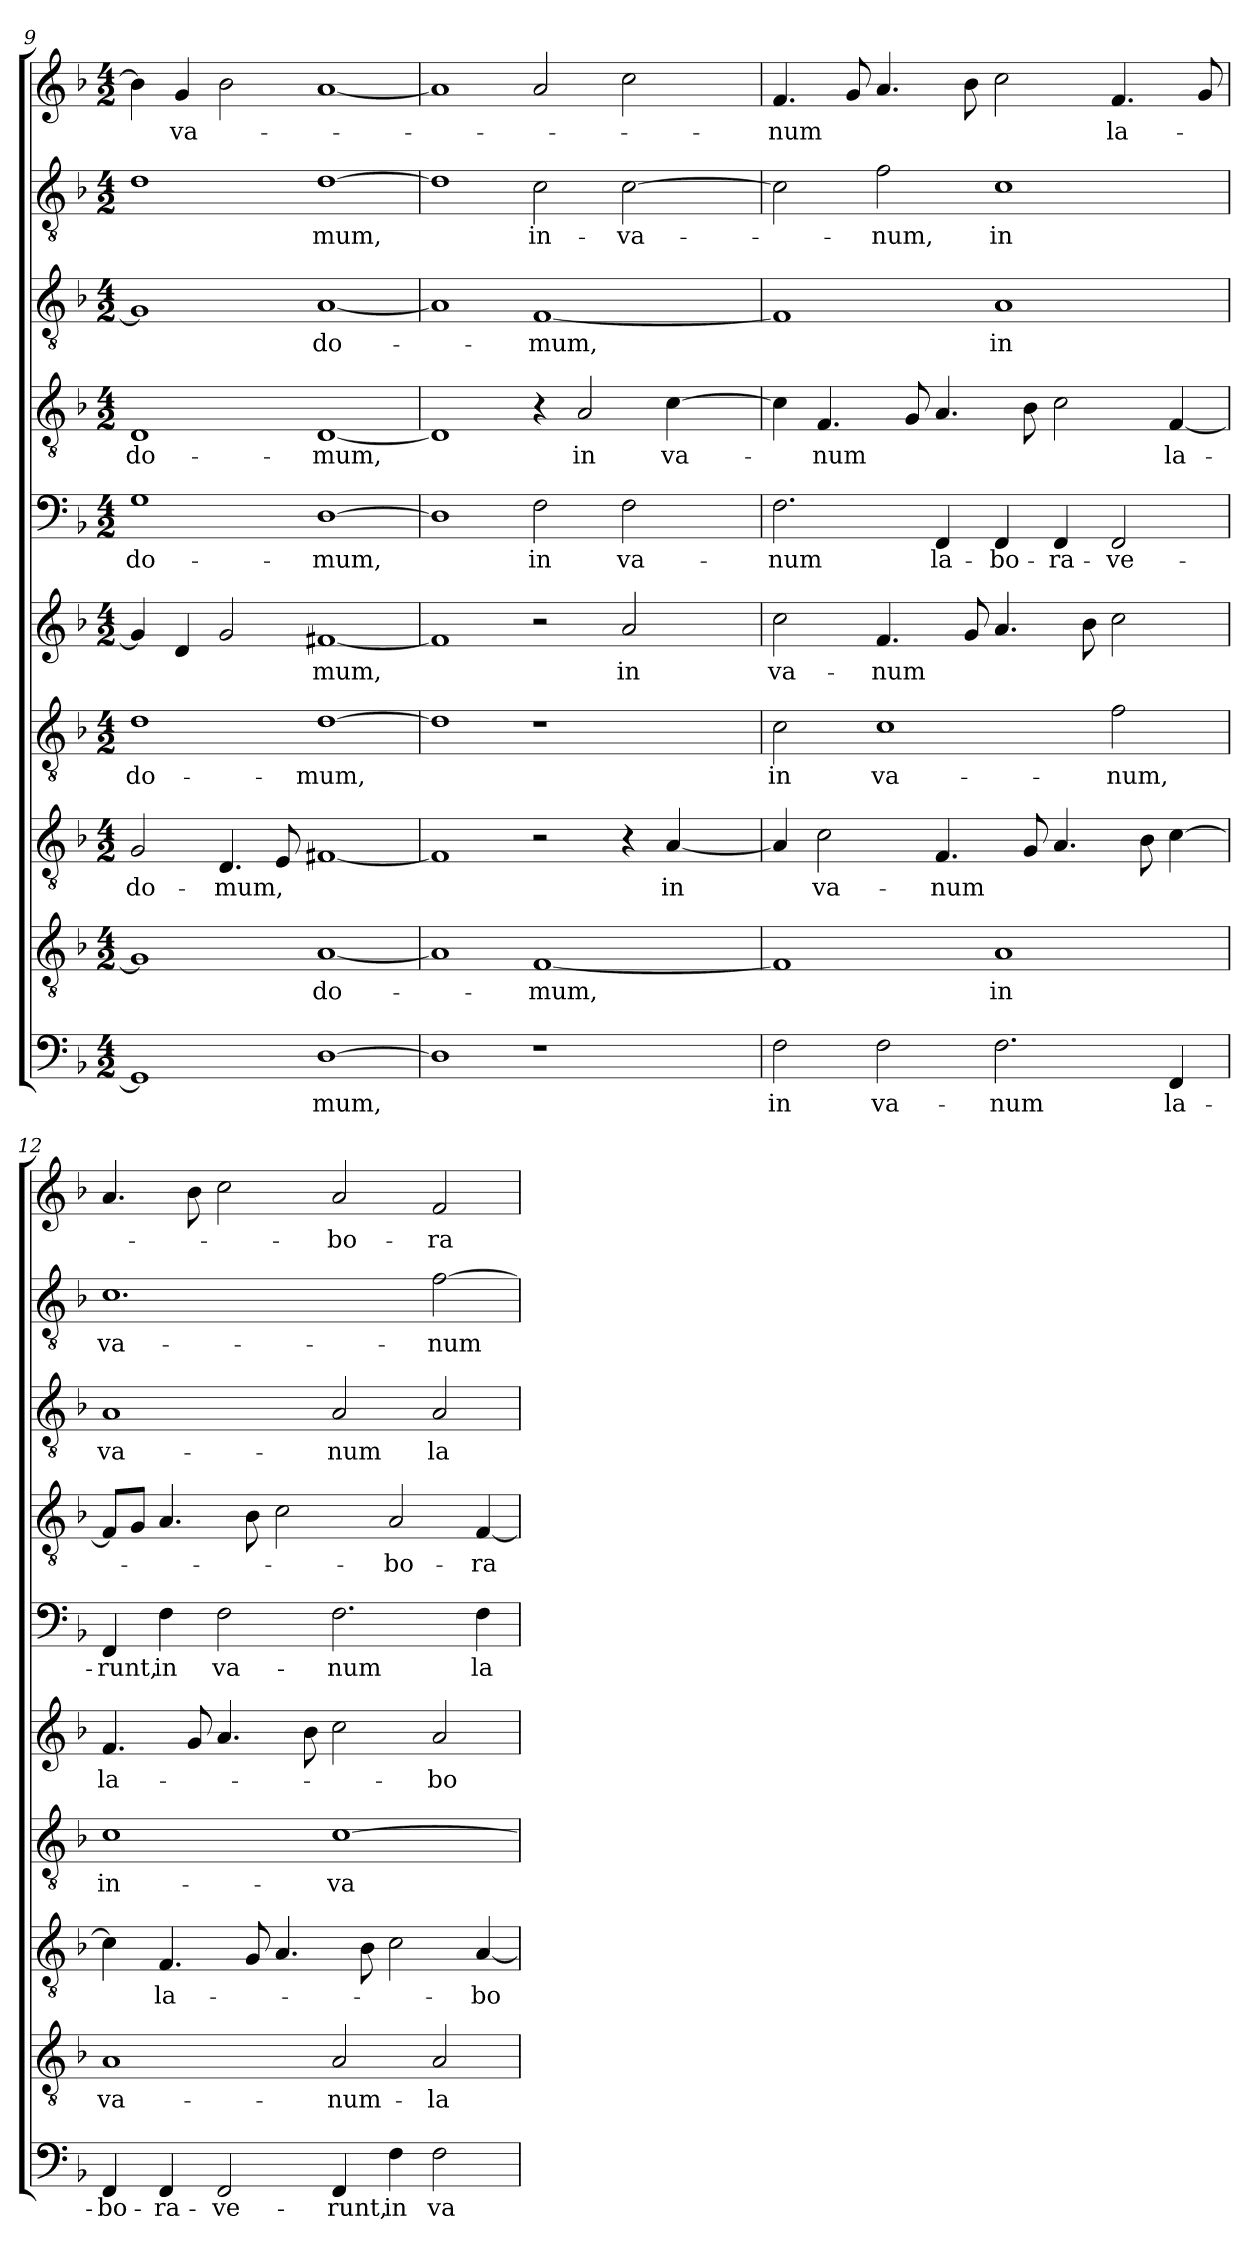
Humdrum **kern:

**kern	**text	**kern	**text	**kern	**text	**kern	**text	**kern	**text	**kern	**text	**kern	**text	**kern	**text	**kern	**text	**kern	**text
*part10	*part10	*part9	*part9	*part8	*part8	*part7	*part7	*part6	*part6	*part5	*part5	*part4	*part4	*part3	*part3	*part2	*part2	*part1	*part1
*staff10	*staff10	*staff9	*staff9	*staff8	*staff8	*staff7	*staff7	*staff6	*staff6	*staff5	*staff5	*staff4	*staff4	*staff3	*staff3	*staff2	*staff2	*staff1	*staff1
!!LO:PB:g=z
*clefF4	*	*clefGv2	*	*clefGv2	*	*clefGv2	*	*clefG2	*	*clefF4	*	*clefGv2	*	*clefGv2	*	*clefGv2	*	*clefG2	*
*k[b-]	*	*k[b-]	*	*k[b-]	*	*k[b-]	*	*k[b-]	*	*k[b-]	*	*k[b-]	*	*k[b-]	*	*k[b-]	*	*k[b-]	*
*F:	*	*F:	*	*F:	*	*F:	*	*F:	*	*F:	*	*F:	*	*F:	*	*F:	*	*F:	*
*M4/2	*	*M4/2	*	*M4/2	*	*M4/2	*	*M4/2	*	*M4/2	*	*M4/2	*	*M4/2	*	*M4/2	*	*M4/2	*
=9	=9	=9	=9	=9	=9	=9	=9	=9	=9	=9	=9	=9	=9	=9	=9	=9	=9	=9	=9
!	!	!	!	!	!LO:LY:b	!	!LO:LY:b	!	!	!	!LO:LY:b	!	!LO:LY:b	!	!	!	!	!	!
1GG]	.	1G]	.	2G/	do-	1d	do-	4g/]	.	1G	do-	1D	do-	1G]	.	1d	.	4b-\]	.
!	!	!	!	!	!	!	!	!	!	!	!	!	!	!	!	!	!	!	!LO:LY:b
.	.	.	.	.	.	.	.	4d/	.	.	.	.	.	.	.	.	.	4g/	va-
!	!	!	!	!	!LO:LY:b	!	!	!	!	!	!	!	!	!	!	!	!	!	!
.	.	.	.	4.D/	-mum,	.	.	2g/	.	.	.	.	.	.	.	.	.	2b-\	.
.	.	.	.	8E/	.	.	.	.	.	.	.	.	.	.	.	.	.	.	.
!	!LO:LY:b	!	!LO:LY:b	!	!	!	!LO:LY:b	!	!LO:LY:b	!	!LO:LY:b	!	!LO:LY:b	!	!LO:LY:b	!	!LO:LY:b	!	!
[1D	-mum,	[1A	do-	[1F#X	.	[1d	-mum,	[1f#X	-mum,	[1D	-mum,	[1D	-mum,	[1A	do-	[1d	-mum,	[1a	.
=10	=10	=10	=10	=10	=10	=10	=10	=10	=10	=10	=10	=10	=10	=10	=10	=10	=10	=10	=10
1D]	.	1A]	.	1F#]	.	1d]	.	1f#]	.	1D]	.	1D]	.	1A]	.	1d]	.	1a]	.
!	!	!	!LO:LY:b	!	!	!	!	!	!	!	!LO:LY:b	!	!	!	!LO:LY:b	!	!LO:LY:b	!	!
1r	.	[1F	-mum,	2r	.	1r	.	2r	.	2F\	in	4r	.	[1F	-mum,	2c\	in-	2a/	.
!	!	!	!	!	!	!	!	!	!	!	!	!	!LO:LY:b	!	!	!	!	!	!
.	.	.	.	.	.	.	.	.	.	.	.	2A/	in	.	.	.	.	.	.
!	!	!	!	!	!	!	!	!	!LO:LY:b	!	!LO:LY:b	!	!	!	!	!	!LO:LY:b	!	!
.	.	.	.	4r	.	.	.	2a/	in	2F\	va-	.	.	.	.	[2c\	-va-	2cc\	.
!	!	!	!	!	!LO:LY:b	!	!	!	!	!	!	!	!LO:LY:b	!	!	!	!	!	!
.	.	.	.	[4A/	in	.	.	.	.	.	.	[4c\	va-	.	.	.	.	.	.
=11	=11	=11	=11	=11	=11	=11	=11	=11	=11	=11	=11	=11	=11	=11	=11	=11	=11	=11	=11
!	!LO:LY:b	!	!	!	!	!	!LO:LY:b	!	!LO:LY:b	!	!LO:LY:b	!	!	!	!	!	!	!	!LO:LY:b
2F\	in	1F]	.	4A/]	.	2c\	in	2cc\	va-	2.F\	-num	4c\]	.	1F]	.	2c\]	.	4.f/	-num
!	!	!	!	!	!LO:LY:b	!	!	!	!	!	!	!	!LO:LY:b	!	!	!	!	!	!
.	.	.	.	2c\	va-	.	.	.	.	.	.	4.F/	-num	.	.	.	.	.	.
.	.	.	.	.	.	.	.	.	.	.	.	.	.	.	.	.	.	8g/	.
!	!LO:LY:b	!	!	!	!	!	!LO:LY:b	!	!LO:LY:b	!	!	!	!	!	!	!	!LO:LY:b	!	!
2F\	va-	.	.	.	.	1c	va-	4.f/	-num	.	.	.	.	.	.	2f\	-num,	4.a/	.
.	.	.	.	.	.	.	.	.	.	.	.	8G/	.	.	.	.	.	.	.
!	!	!	!	!	!LO:LY:b	!	!	!	!	!	!LO:LY:b	!	!	!	!	!	!	!	!
.	.	.	.	4.F/	-num	.	.	.	.	4FF/	la-	4.A/	.	.	.	.	.	.	.
.	.	.	.	.	.	.	.	8g/	.	.	.	.	.	.	.	.	.	8b-\	.
!	!LO:LY:b	!	!LO:LY:b	!	!	!	!	!	!	!	!LO:LY:b	!	!	!	!LO:LY:b	!	!LO:LY:b	!	!
2.F\	-num	1A	in	.	.	.	.	4.a/	.	4FF/	-bo-	.	.	1A	in	1c	in	2cc\	.
.	.	.	.	8G/	.	.	.	.	.	.	.	8B-\	.	.	.	.	.	.	.
!	!	!	!	!	!	!	!	!	!	!	!LO:LY:b	!	!	!	!	!	!	!	!
.	.	.	.	4.A/	.	.	.	.	.	4FF/	-ra-	2c\	.	.	.	.	.	.	.
.	.	.	.	.	.	.	.	8b-\	.	.	.	.	.	.	.	.	.	.	.
!	!	!	!	!	!	!	!LO:LY:b	!	!	!	!LO:LY:b	!	!	!	!	!	!	!	!LO:LY:b
.	.	.	.	.	.	2f\	-num,	2cc\	.	2FF/	-ve-	.	.	.	.	.	.	4.f/	la-
.	.	.	.	8B-\	.	.	.	.	.	.	.	.	.	.	.	.	.	.	.
!	!LO:LY:b	!	!	!	!	!	!	!	!	!	!	!	!LO:LY:b	!	!	!	!	!	!
4FF/	la-	.	.	[4c\	.	.	.	.	.	.	.	[4F/	la-	.	.	.	.	.	.
.	.	.	.	.	.	.	.	.	.	.	.	.	.	.	.	.	.	8g/	.
=12	=12	=12	=12	=12	=12	=12	=12	=12	=12	=12	=12	=12	=12	=12	=12	=12	=12	=12	=12
!	!LO:LY:b	!	!LO:LY:b	!	!	!	!LO:LY:b	!	!LO:LY:b	!	!LO:LY:b	!	!	!	!LO:LY:b	!	!LO:LY:b	!	!
4FF/	-bo-	1A	va-	4c\]	.	1c	in-	4.f/	la-	4FF/	-runt,	8F/L]	.	1A	va-	1.c	va-	4.a/	.
.	.	.	.	.	.	.	.	.	.	.	.	8G/J	.	.	.	.	.	.	.
!	!LO:LY:b	!	!	!	!LO:LY:b	!	!	!	!	!	!LO:LY:b	!	!	!	!	!	!	!	!
4FF/	-ra-	.	.	4.F/	la-	.	.	.	.	4F\	in	4.A/	.	.	.	.	.	.	.
.	.	.	.	.	.	.	.	8g/	.	.	.	.	.	.	.	.	.	8b-\	.
!	!LO:LY:b	!	!	!	!	!	!	!	!	!	!LO:LY:b	!	!	!	!	!	!	!	!
2FF/	-ve-	.	.	.	.	.	.	4.a/	.	2F\	va-	.	.	.	.	.	.	2cc\	.
.	.	.	.	8G/	.	.	.	.	.	.	.	8B-\	.	.	.	.	.	.	.
.	.	.	.	4.A/	.	.	.	.	.	.	.	2c\	.	.	.	.	.	.	.
.	.	.	.	.	.	.	.	8b-\	.	.	.	.	.	.	.	.	.	.	.
!	!LO:LY:b	!	!LO:LY:b	!	!	!	!LO:LY:b	!	!	!	!LO:LY:b	!	!	!	!LO:LY:b	!	!	!	!LO:LY:b
4FF/	-runt,	2A/	-num-	.	.	[1c	-va-	2cc\	.	2.F\	-num	.	.	2A/	-num	.	.	2a/	-bo-
.	.	.	.	8B-\	.	.	.	.	.	.	.	.	.	.	.	.	.	.	.
!	!LO:LY:b	!	!	!	!	!	!	!	!	!	!	!	!LO:LY:b	!	!	!	!	!	!
4F\	in	.	.	2c\	.	.	.	.	.	.	.	2A/	-bo-	.	.	.	.	.	.
!	!LO:LY:b	!	!LO:LY:b	!	!	!	!	!	!LO:LY:b	!	!	!	!	!	!LO:LY:b	!	!LO:LY:b	!	!LO:LY:b
2F\	va-	2A/	-la	.	.	.	.	2a/	-bo-	.	.	.	.	2A/	la-	[2f\	-num	2f/	-ra-
!	!	!	!	!	!LO:LY:b	!	!	!	!	!	!LO:LY:b	!	!LO:LY:b	!	!	!	!	!	!
.	.	.	.	[4A/	-bo-	.	.	.	.	4F\	la-	[4F/	-ra-	.	.	.	.	.	.
=	=	=	=	=	=	=	=	=	=	=	=	=	=	=	=	=	=	=	=
*-	*-	*-	*-	*-	*-	*-	*-	*-	*-	*-	*-	*-	*-	*-	*-	*-	*-	*-	*-
